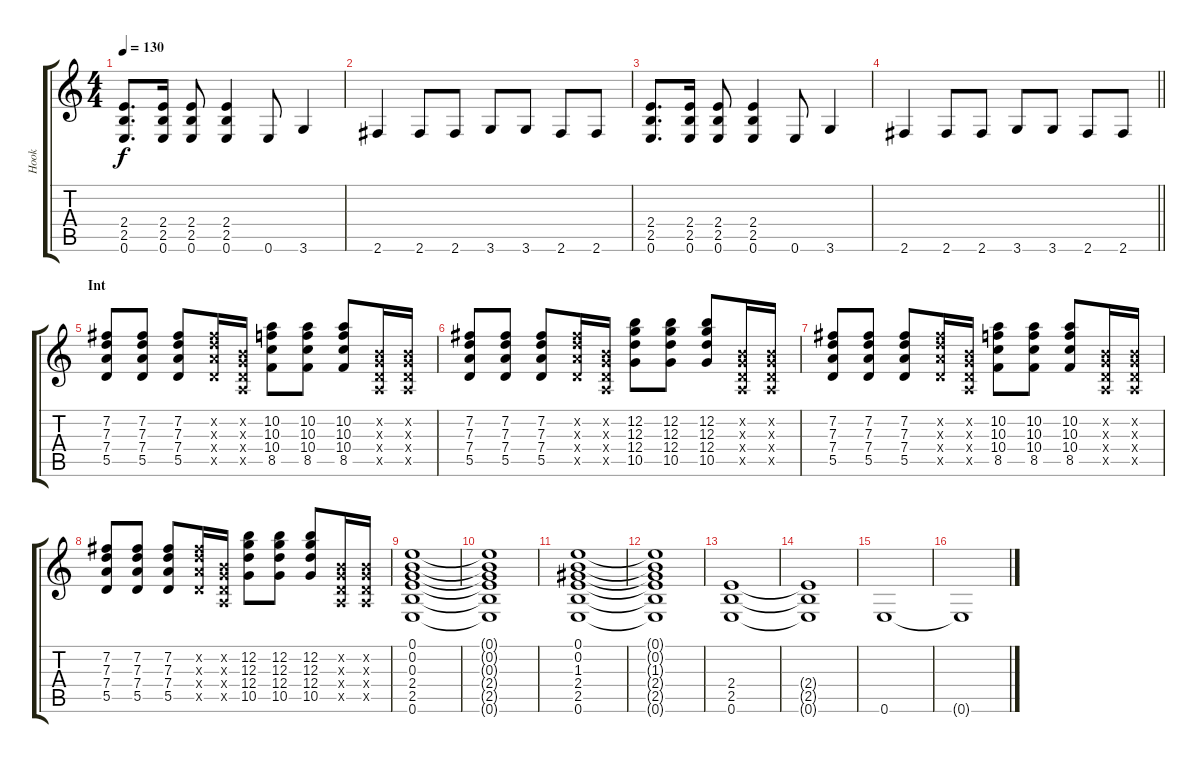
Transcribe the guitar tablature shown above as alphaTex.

\track ("Hook" "Hook") {instrument overdrivenguitar}
\staff {score tabs}
\tuning (E4 B3 G3 D3 A2 E2) {hide}
\ts (4 4)
\tempo 130
\clef g2
\ks c
(2.4 2.5 0.6).8{d dy f} (2.4 2.5 0.6).16 (2.4 2.5 0.6).8 (2.4 2.5 0.6).4 0.6.8 3.6.4 |
2.6.4 2.6.8 2.6.8 3.6.8 3.6.8 2.6.8 2.6.8 |
(2.4 2.5 0.6).8{d} (2.4 2.5 0.6).16 (2.4 2.5 0.6).8 (2.4 2.5 0.6).4 0.6.8 3.6.4 |
\barLineRight lightlight
2.6.4 2.6.8 2.6.8 3.6.8 3.6.8 2.6.8 2.6.8 |
\section ("" "Int")
(7.2 7.3 7.4 5.5).8 (7.2 7.3 7.4 5.5).8 (7.2 7.3 7.4 5.5).8 (7.2{x} 7.3{x} 7.4{x} 5.5{x}).16 (0.2{x} 0.3{x} 0.4{x} 0.5{x}).16 (10.2 10.3 10.4 8.5).8 (10.2 10.3 10.4 8.5).8 (10.2 10.3 10.4 8.5).8 (0.2{x} 0.3{x} 0.4{x} 0.5{x}).16 (0.2{x} 0.3{x} 0.4{x} 0.5{x}).16 |
(7.2 7.3 7.4 5.5).8 (7.2 7.3 7.4 5.5).8 (7.2 7.3 7.4 5.5).8 (7.2{x} 7.3{x} 7.4{x} 5.5{x}).16 (0.2{x} 0.3{x} 0.4{x} 0.5{x}).16 (12.2 12.3 12.4 10.5).8 (12.2 12.3 12.4 10.5).8 (12.2 12.3 12.4 10.5).8 (0.2{x} 0.3{x} 0.4{x} 0.5{x}).16 (0.2{x} 0.3{x} 0.4{x} 0.5{x}).16 |
(7.2 7.3 7.4 5.5).8 (7.2 7.3 7.4 5.5).8 (7.2 7.3 7.4 5.5).8 (7.2{x} 7.3{x} 7.4{x} 5.5{x}).16 (0.2{x} 0.3{x} 0.4{x} 0.5{x}).16 (10.2 10.3 10.4 8.5).8 (10.2 10.3 10.4 8.5).8 (10.2 10.3 10.4 8.5).8 (0.2{x} 0.3{x} 0.4{x} 0.5{x}).16 (0.2{x} 0.3{x} 0.4{x} 0.5{x}).16 |
(7.2 7.3 7.4 5.5).8 (7.2 7.3 7.4 5.5).8 (7.2 7.3 7.4 5.5).8 (7.2{x} 7.3{x} 7.4{x} 5.5{x}).16 (0.2{x} 0.3{x} 0.4{x} 0.5{x}).16 (12.2 12.3 12.4 10.5).8 (12.2 12.3 12.4 10.5).8 (12.2 12.3 12.4 10.5).8 (0.2{x} 0.3{x} 0.4{x} 0.5{x}).16 (0.2{x} 0.3{x} 0.4{x} 0.5{x}).16 |
(0.1 0.2 0.3 2.4 2.5 0.6).1 |
(0.1{t} 0.2{t} 0.3{t} 2.4{t} 2.5{t} 0.6{t}).1 |
(0.1 0.2 1.3 2.4 2.5 0.6).1 |
(0.1{t} 0.2{t} 1.3{t} 2.4{t} 2.5{t} 0.6{t}).1 |
(2.4 2.5 0.6).1 |
(2.4{t} 2.5{t} 0.6{t}).1 |
0.6.1 |
0.6{t}.1
